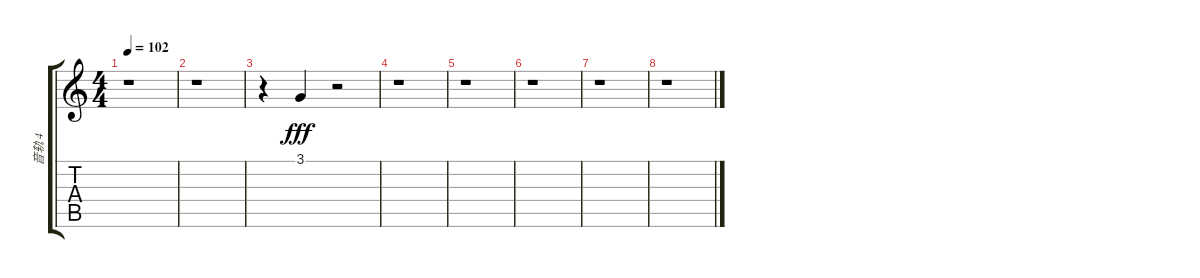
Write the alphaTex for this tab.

\track ("音轨 4" "音轨 4") {instrument orchestralharp}
\staff {score tabs}
\tuning (E4 B3 G3 D3 A2 E2) {hide}
\ts (4 4)
\tempo 102
\clef g2
\ks c
r.1{dy fff} |
r.1 |
r.4 3.1.4 r.2 |
r.1 |
r.1 |
r.1 |
r.1 |
r.1
